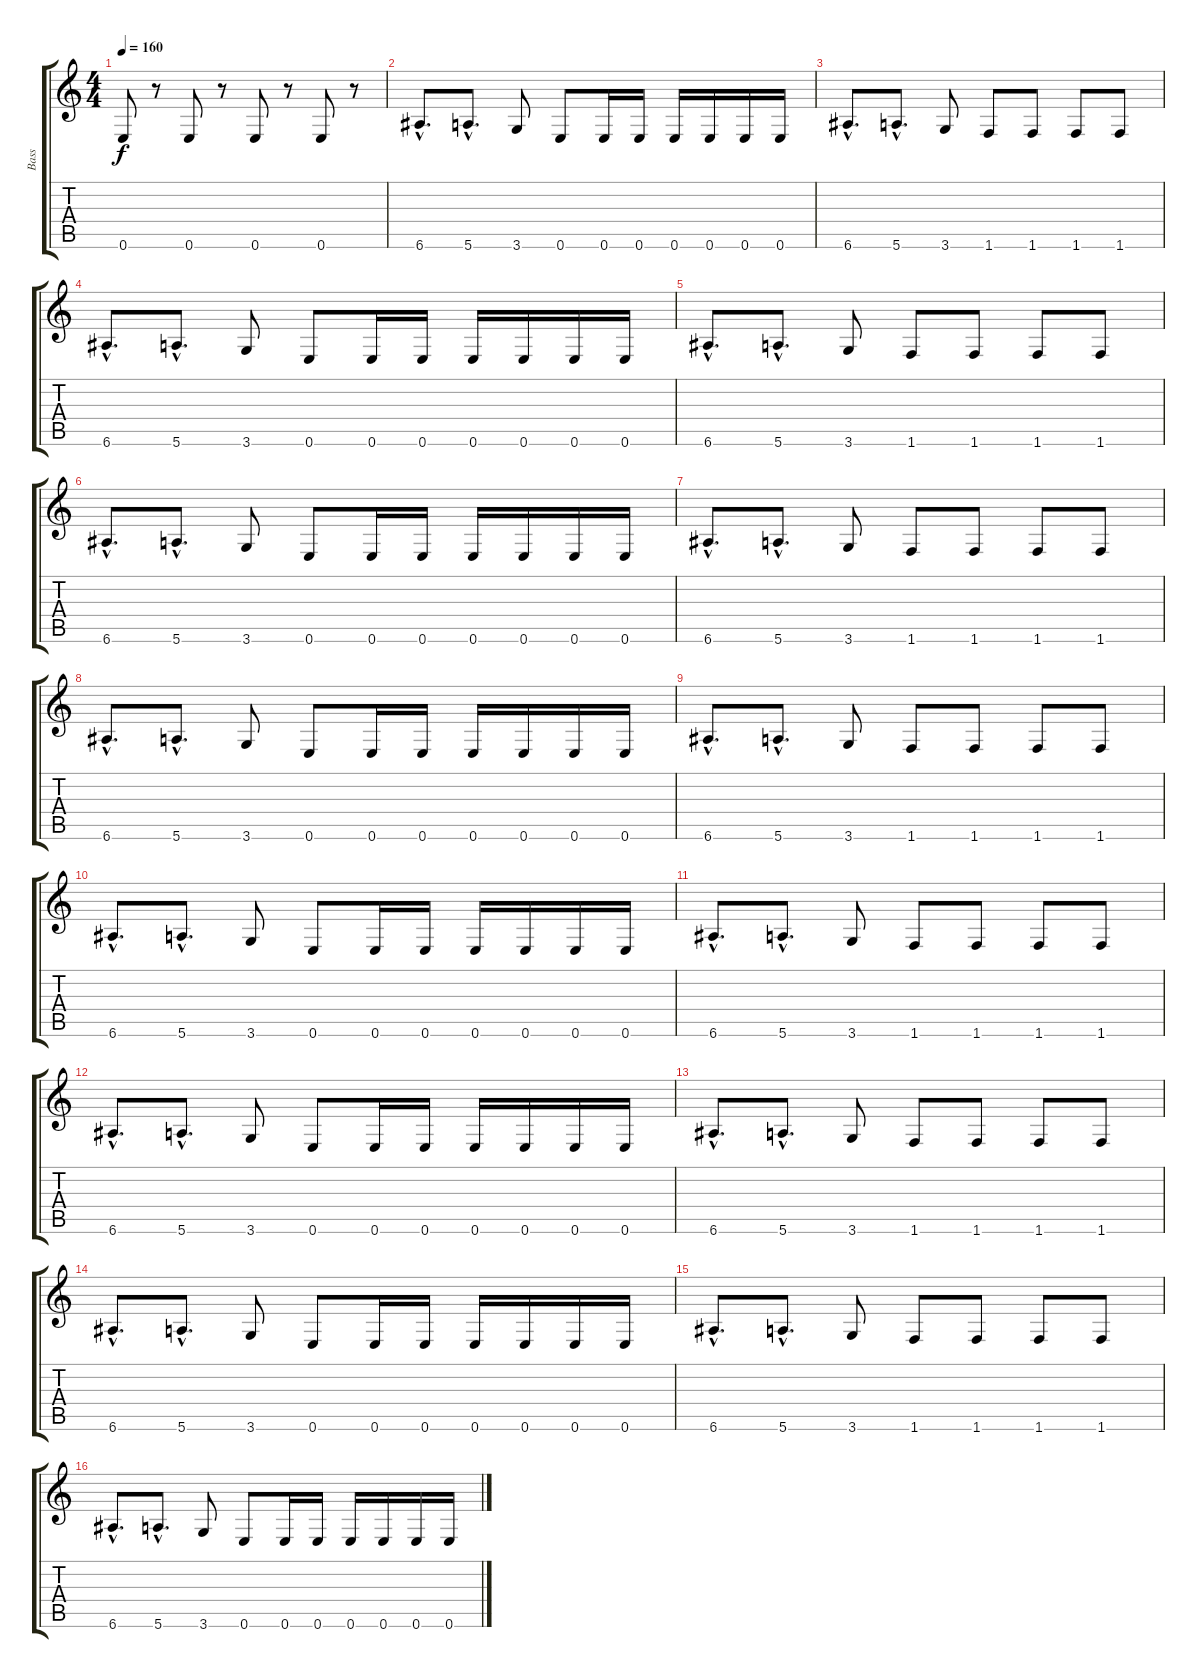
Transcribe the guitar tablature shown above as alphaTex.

\track ("Bass" "Bass") {instrument electricbassfinger}
\staff {score tabs}
\tuning (E4 B3 G3 D3 A2 E2) {hide}
\ts (4 4)
\tempo 160
\clef g2
\ks c
0.6.8{dy f} r.8 0.6.8 r.8 0.6.8 r.8 0.6.8 r.8 |
6.6{hac}.8{d} 5.6{hac}.8{d} 3.6.8 0.6.8 0.6.16 0.6.16 0.6.16 0.6.16 0.6.16 0.6.16 |
6.6{hac}.8{d} 5.6{hac}.8{d} 3.6.8 1.6.8 1.6.8 1.6.8 1.6.8 |
6.6{hac}.8{d} 5.6{hac}.8{d} 3.6.8 0.6.8 0.6.16 0.6.16 0.6.16 0.6.16 0.6.16 0.6.16 |
6.6{hac}.8{d} 5.6{hac}.8{d} 3.6.8 1.6.8 1.6.8 1.6.8 1.6.8 |
6.6{hac}.8{d} 5.6{hac}.8{d} 3.6.8 0.6.8 0.6.16 0.6.16 0.6.16 0.6.16 0.6.16 0.6.16 |
6.6{hac}.8{d} 5.6{hac}.8{d} 3.6.8 1.6.8 1.6.8 1.6.8 1.6.8 |
6.6{hac}.8{d} 5.6{hac}.8{d} 3.6.8 0.6.8 0.6.16 0.6.16 0.6.16 0.6.16 0.6.16 0.6.16 |
6.6{hac}.8{d} 5.6{hac}.8{d} 3.6.8 1.6.8 1.6.8 1.6.8 1.6.8 |
6.6{hac}.8{d} 5.6{hac}.8{d} 3.6.8 0.6.8 0.6.16 0.6.16 0.6.16 0.6.16 0.6.16 0.6.16 |
6.6{hac}.8{d} 5.6{hac}.8{d} 3.6.8 1.6.8 1.6.8 1.6.8 1.6.8 |
6.6{hac}.8{d} 5.6{hac}.8{d} 3.6.8 0.6.8 0.6.16 0.6.16 0.6.16 0.6.16 0.6.16 0.6.16 |
6.6{hac}.8{d} 5.6{hac}.8{d} 3.6.8 1.6.8 1.6.8 1.6.8 1.6.8 |
6.6{hac}.8{d} 5.6{hac}.8{d} 3.6.8 0.6.8 0.6.16 0.6.16 0.6.16 0.6.16 0.6.16 0.6.16 |
6.6{hac}.8{d} 5.6{hac}.8{d} 3.6.8 1.6.8 1.6.8 1.6.8 1.6.8 |
6.6{hac}.8{d} 5.6{hac}.8{d} 3.6.8 0.6.8 0.6.16 0.6.16 0.6.16 0.6.16 0.6.16 0.6.16
